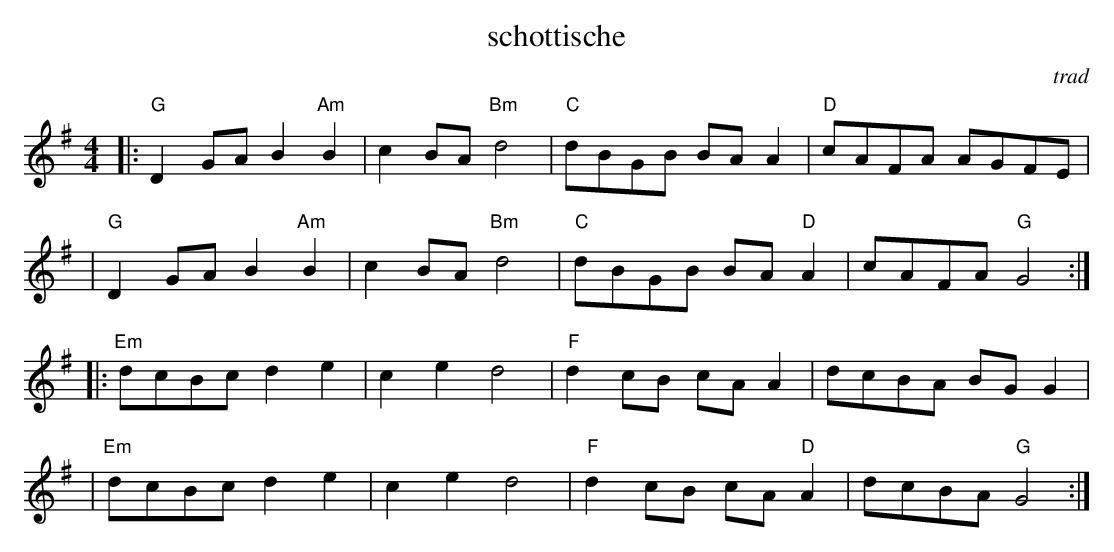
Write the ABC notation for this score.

X:1
T: schottische
C: trad
M: 4/4
L: 1/8
K: G
|:"G"D2GA B2"Am"B2|c2BA "Bm"d4|"C"dBGB BAA2|"D"cAFA AGFE|
|"G"D2GA B2"Am"B2|c2BA "Bm"d4|"C"dBGB BA"D"A2|cAFA "G"G4:|
|:"Em"dcBc d2e2|c2e2 d4|"F"d2cB cAA2|dcBA BGG2|
|"Em"dcBc d2e2|c2e2 d4|"F"d2cB cA"D"A2|dcBA "G"G4:|
